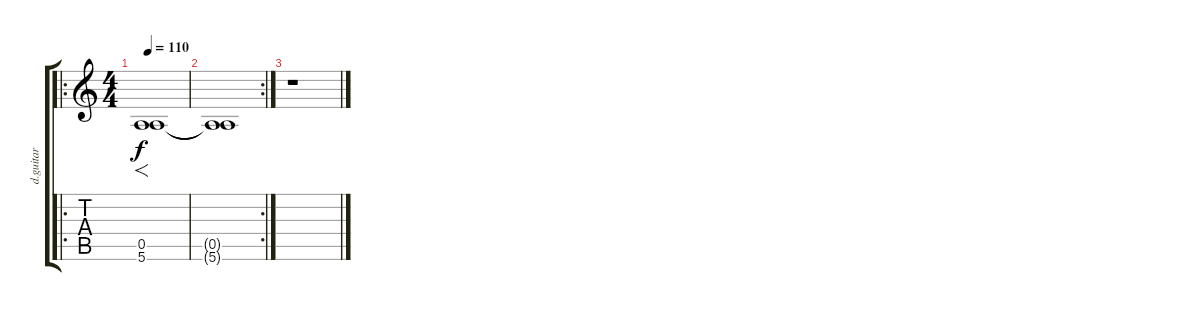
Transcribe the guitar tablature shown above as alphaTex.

\track ("d.guitar" "d.guitar") {instrument distortionguitar}
\staff {score tabs}
\tuning (E4 B3 G3 D3 A2 E2) {hide}
\ro
\ts (4 4)
\tempo 110
\clef g2
\ks c
(0.5 5.6).1{f dy f} |
\rc 2
(0.5{t} 5.6{t}).1 |
r.1
